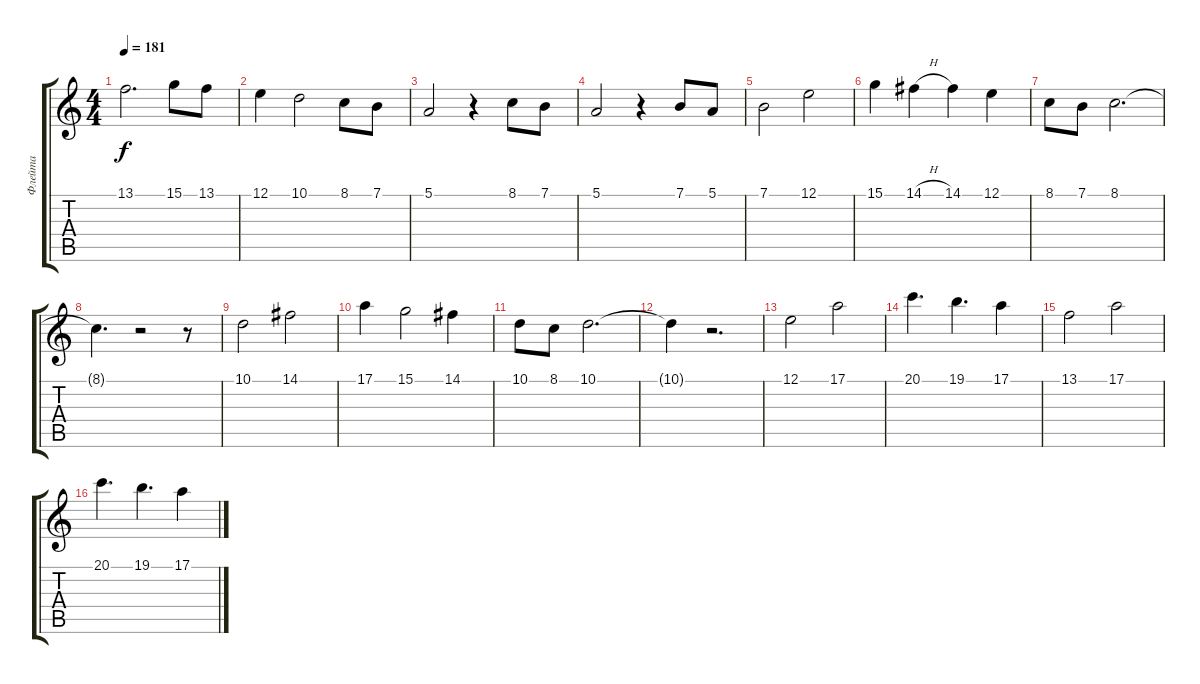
\track ("Флейта " "Флейта ") {instrument flute}
\staff {score tabs}
\tuning (E4 B3 G3 D3 A2 E2) {hide}
\ts (4 4)
\tempo 181
\clef g2
\ks c
13.1.2{d dy f} 15.1.8 13.1.8 |
12.1.4 10.1.2 8.1.8 7.1.8 |
5.1.2 r.4 8.1.8 7.1.8 |
5.1.2 r.4 7.1.8 5.1.8 |
7.1.2 12.1.2 |
15.1.4 14.1{h}.4 14.1.4 12.1.4 |
8.1.8 7.1.8 8.1.2{d} |
8.1{t}.4{d} r.2 r.8 |
10.1.2 14.1.2 |
17.1.4 15.1.2 14.1.4 |
10.1.8 8.1.8 10.1.2{d} |
10.1{t}.4 r.2{d} |
12.1.2 17.1.2 |
20.1.4{d} 19.1.4{d} 17.1.4 |
13.1.2 17.1.2 |
20.1.4{d} 19.1.4{d} 17.1.4
